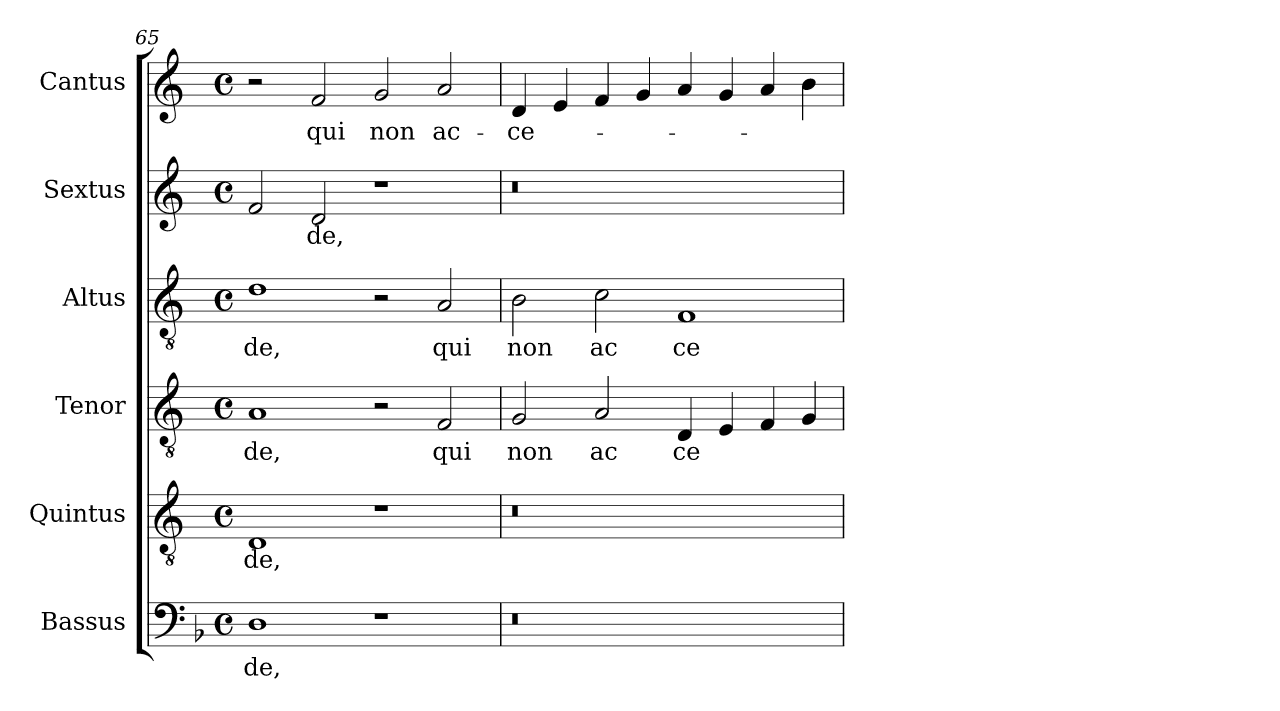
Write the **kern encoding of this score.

**kern	**text	**kern	**text	**kern	**text	**kern	**text	**kern	**text	**kern	**text
*part6	*part6	*part5	*part5	*part4	*part4	*part3	*part3	*part2	*part2	*part1	*part1
*staff6	*staff6	*staff5	*staff5	*staff4	*staff4	*staff3	*staff3	*staff2	*staff2	*staff1	*staff1
*I"Bassus	*	*I"Quintus	*	*I"Tenor	*	*I"Altus	*	*I"Sextus	*	*I"Cantus	*
*clefF4	*	*clefGv2	*	*clefGv2	*	*clefGv2	*	*clefG2	*	*clefG2	*
*k[b-]	*	*	*	*	*	*	*	*	*	*	*
*F:	*	*	*	*	*	*	*	*	*	*	*
*M4/4	*	*M4/4	*	*M4/4	*	*M4/4	*	*M4/4	*	*M4/4	*
*met(c)	*	*met(c)	*	*met(c)	*	*met(c)	*	*met(c)	*	*met(c)	*
=65	=65	=65	=65	=65	=65	=65	=65	=65	=65	=65	=65
!	!LO:LY:b:cj	!	!LO:LY:b:cj	!	!LO:LY:b:cj	!	!LO:LY:b:cj	!	!	!	!
1D	de,	1D	de,	1A	de,	1d	de,	2f/	.	2r	.
!	!	!	!	!	!	!	!	!	!LO:LY:b:cj	!	!LO:LY:b:cj
.	.	.	.	.	.	.	.	2d/	-de,	2f/	qui
!	!	!	!	!	!	!	!	!	!	!	!LO:LY:b:cj
1r	.	1r	.	2r	.	2r	.	1r	.	2g/	non
!	!	!	!	!	!LO:LY:b:cj	!	!LO:LY:b:cj	!	!	!	!LO:LY:b:cj
.	.	.	.	2F/	qui	2A/	qui	.	.	2a/	ac-
=66	=66	=66	=66	=66	=66	=66	=66	=66	=66	=66	=66
!	!	!	!	!	!LO:LY:b:cj	!	!LO:LY:b:cj	!	!	!	!LO:LY:b:cj
0r	.	0r	.	2G/	non	2B\	non	0r	.	4d/	-ce-
.	.	.	.	.	.	.	.	.	.	4e/	.
!	!	!	!	!	!LO:LY:b:cj	!	!LO:LY:b:cj	!	!	!	!
.	.	.	.	2A/	ac	2c\	ac	.	.	4f/	.
.	.	.	.	.	.	.	.	.	.	4g/	.
!	!	!	!	!	!LO:LY:b:cj	!	!LO:LY:b:cj	!	!	!	!
.	.	.	.	4D/	ce	1F	ce	.	.	4a/	.
.	.	.	.	4E/	.	.	.	.	.	4g/	.
.	.	.	.	4F/	.	.	.	.	.	4a/	.
.	.	.	.	4G/	.	.	.	.	.	4b\	.
=	=	=	=	=	=	=	=	=	=	=	=
*-	*-	*-	*-	*-	*-	*-	*-	*-	*-	*-	*-
